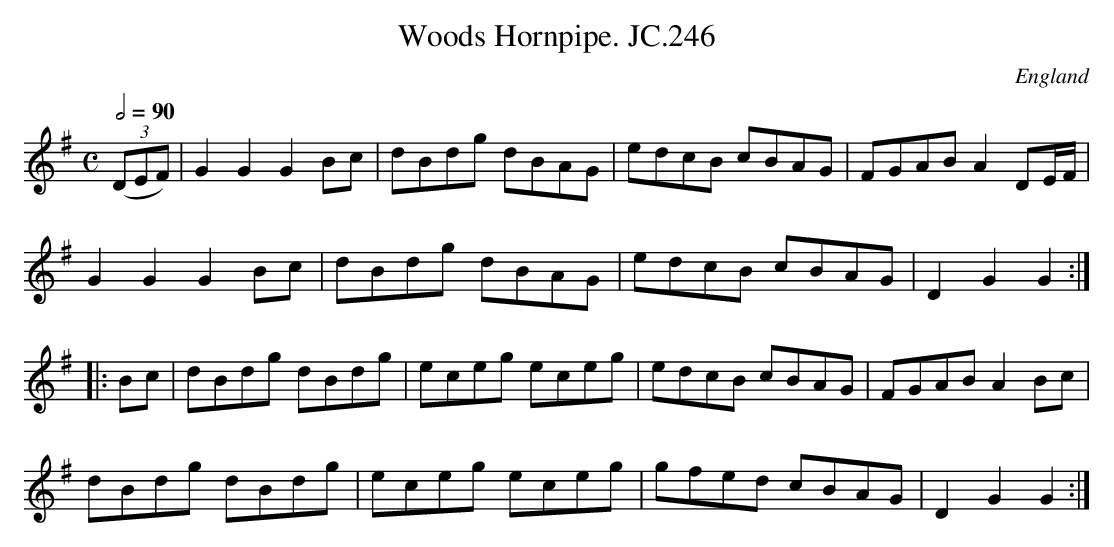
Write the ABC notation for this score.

X:1
T:Woods Hornpipe. JC.246
O:England
M:C
L:1/8
Q:2/4=90
K:G major
((3DEF)|\
G2G2 G2Bc|dBdg dBAG|edcB cBAG|FGAB A2DE/F/|!
G2G2 G2Bc|dBdg dBAG|edcB cBAG|D2G2 G2:|!
|:Bc|dBdg dBdg|eceg eceg|edcB cBAG|FGAB A2Bc|!
dBdg dBdg|eceg eceg|gfed cBAG|D2G2 G2:|
